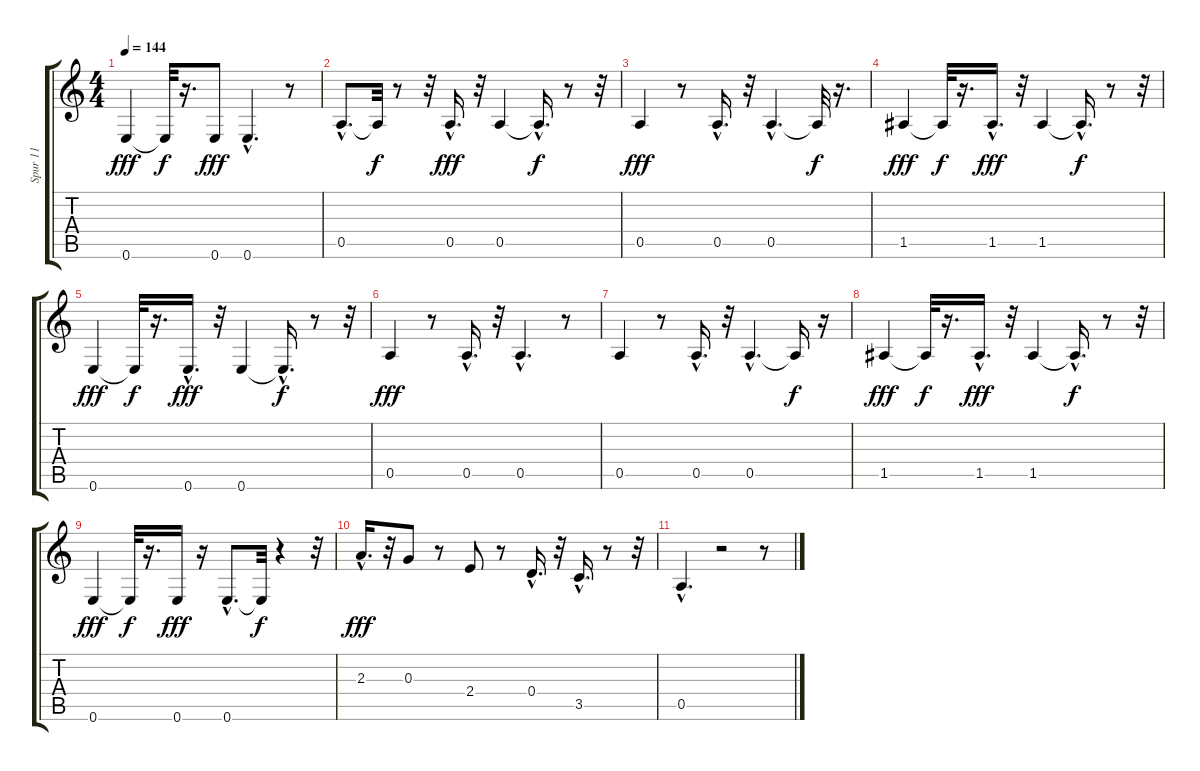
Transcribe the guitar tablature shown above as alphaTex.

\track ("Spur 11" "Spur 11") {instrument electricbassfinger}
\staff {score tabs}
\tuning (E4 B3 G3 D3 A2 E2) {hide}
\ts (4 4)
\tempo 144
\clef g2
\ks c
0.6.4{dy fff} 0.6{t}.32{dy f} r.16{d} 0.6.8{dy fff} 0.6{hac}.4{d} r.8 |
0.5{hac}.8{d} 0.5{t}.32{dy f} r.8 r.32 0.5{hac}.16{d dy fff} r.32 0.5.4 0.5{hac t}.16{d dy f} r.8 r.32 |
0.5.4{dy fff} r.8 0.5{hac}.16{d} r.32 0.5{hac}.4{d} 0.5{t}.32{dy f} r.16{d} |
1.5.4{dy fff} 1.5{t}.32{dy f} r.16{d} 1.5{hac}.16{d dy fff} r.32 1.5.4 1.5{hac t}.16{d dy f} r.8 r.32 |
0.6.4{dy fff} 0.6{t}.32{dy f} r.16{d} 0.6{hac}.16{d dy fff} r.32 0.6.4 0.6{hac t}.16{d dy f} r.8 r.32 |
0.5.4{dy fff} r.8 0.5{hac}.16{d} r.32 0.5{hac}.4{d} r.8 |
0.5.4 r.8 0.5{hac}.16{d} r.32 0.5{hac}.4{d} 0.5{t}.16{dy f} r.16 |
1.5.4{dy fff} 1.5{t}.32{dy f} r.16{d} 1.5{hac}.16{d dy fff} r.32 1.5.4 1.5{hac t}.16{d dy f} r.8 r.32 |
0.6.4{dy fff} 0.6{t}.32{dy f} r.16{d} 0.6.16{dy fff} r.16 0.6{hac}.8{d} 0.6{t}.32{dy f} r.4 r.32 |
2.3{hac}.16{d dy fff} r.32 0.3.8 r.8 2.4.8 r.8 0.4{hac}.16{d} r.32 3.5{hac}.16{d} r.8 r.32 |
0.5{hac}.4{d} r.2 r.8
